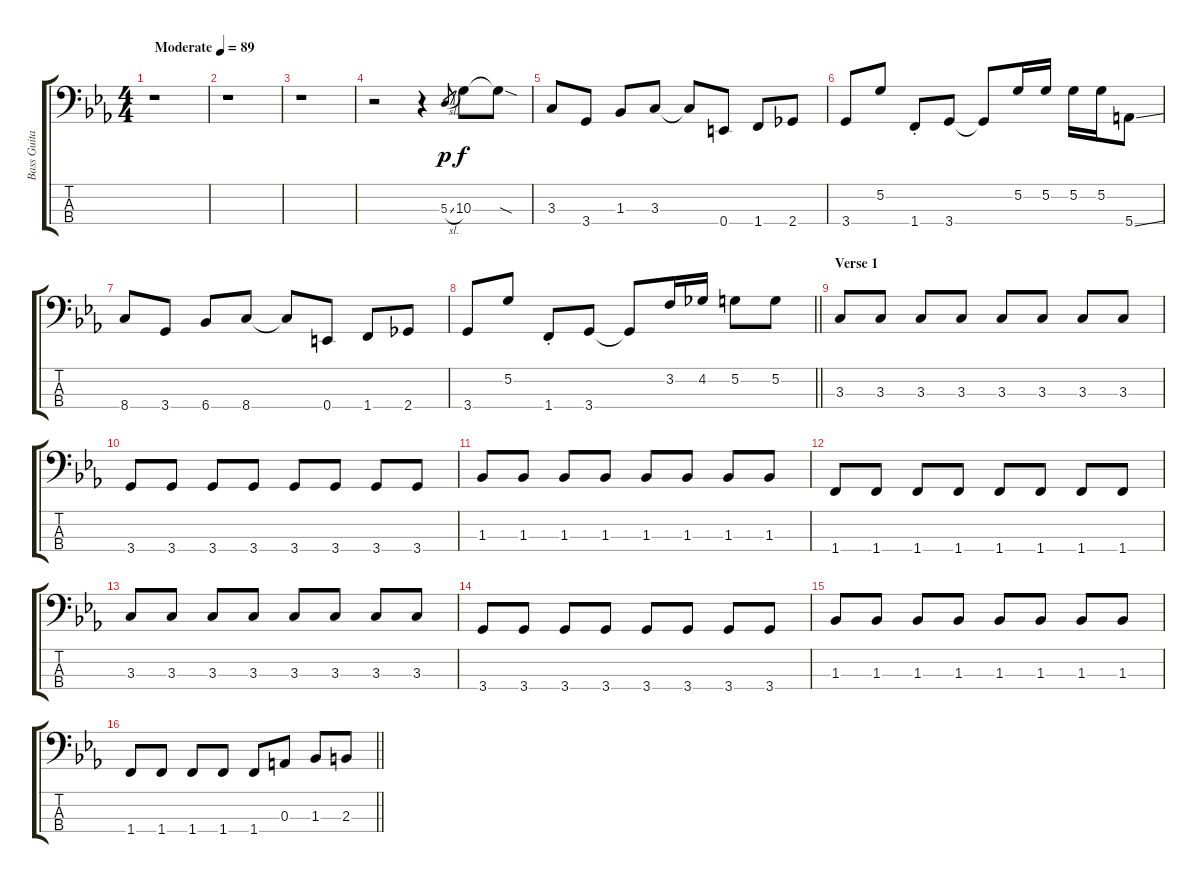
\track ("Bass Guitar - direct" "Bass Guita") {instrument electricbassfinger}
\staff {score tabs}
\tuning (G2 D2 A1 E1) {hide}
\ts (4 4)
\tempo (89 "Moderate")
\clef f4
\ks eb
r.1{dy p instrument electricbassfinger} |
r.1 |
r.1 |
r.2 r.4 5.3{sl}.8{gr} 10.3.8{dy f} 10.3{sod t}.8 |
3.3.8 3.4.8 1.3.8 3.3.8 3.3{t}.8 0.4.8 1.4.8 2.4.8 |
3.4.8 5.2.8 1.4{st}.8 3.4.8 3.4{t}.8 5.2.16 5.2.16 5.2.16 5.2.16 5.4{ss}.8 |
8.4.8 3.4.8 6.4.8 8.4.8 8.4{t}.8 0.4.8 1.4.8 2.4.8 |
\barLineRight lightlight
3.4.8 5.2.8 1.4{st}.8 3.4.8 3.4{t}.8 3.2.16 4.2.16 5.2.8 5.2.8 |
\section ("" "Verse 1")
3.3.8 3.3.8 3.3.8 3.3.8 3.3.8 3.3.8 3.3.8 3.3.8 |
3.4.8 3.4.8 3.4.8 3.4.8 3.4.8 3.4.8 3.4.8 3.4.8 |
1.3.8 1.3.8 1.3.8 1.3.8 1.3.8 1.3.8 1.3.8 1.3.8 |
1.4.8 1.4.8 1.4.8 1.4.8 1.4.8 1.4.8 1.4.8 1.4.8 |
3.3.8 3.3.8 3.3.8 3.3.8 3.3.8 3.3.8 3.3.8 3.3.8 |
3.4.8 3.4.8 3.4.8 3.4.8 3.4.8 3.4.8 3.4.8 3.4.8 |
1.3.8 1.3.8 1.3.8 1.3.8 1.3.8 1.3.8 1.3.8 1.3.8 |
\barLineRight lightlight
1.4.8 1.4.8 1.4.8 1.4.8 1.4.8 0.3.8 1.3.8 2.3.8
